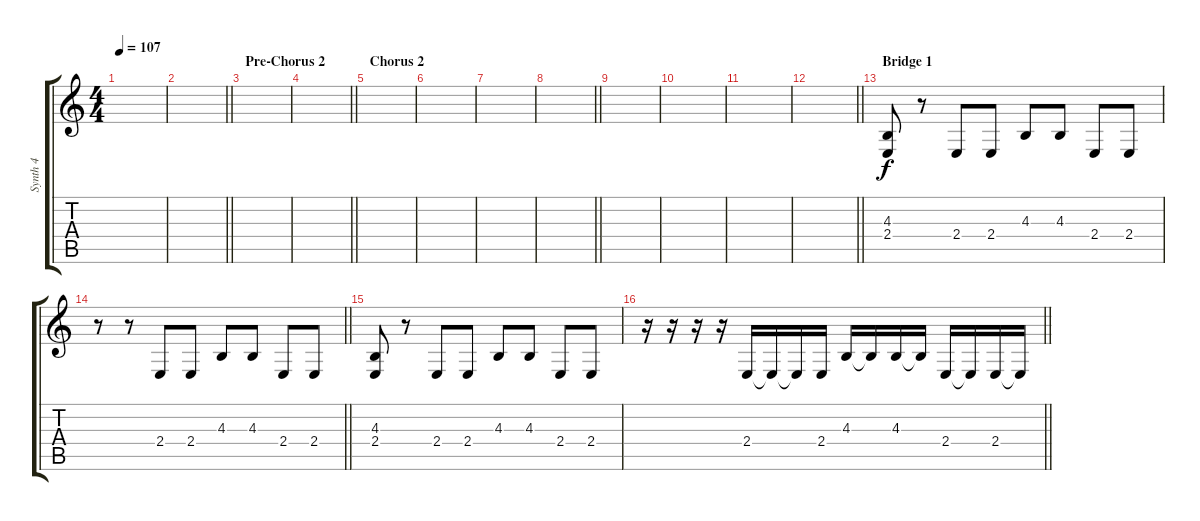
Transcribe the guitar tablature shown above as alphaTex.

\track ("Synth 4" "Synth 4") {instrument vibraphone}
\staff {score tabs}
\tuning (E4 B3 G3 D3 A2 E2) {hide}
\ts (4 4)
\tempo 107
\clef g2
\ks c
|
\barLineRight lightlight
|
\section ("" "Pre-Chorus 2")
|
\barLineRight lightlight
|
\section ("" "Chorus 2")
|
|
|
\barLineRight lightlight
|
|
|
|
\barLineRight lightlight
|
\section ("" "Bridge 1")
(4.3 2.4).8 r.8 2.4.8 2.4.8 4.3.8 4.3.8 2.4.8 2.4.8 |
\barLineRight lightlight
r.8 r.8 2.4.8 2.4.8 4.3.8 4.3.8 2.4.8 2.4.8 |
(4.3 2.4).8 r.8 2.4.8 2.4.8 4.3.8 4.3.8 2.4.8 2.4.8 |
\barLineRight lightlight
r.16 r.16 r.16 r.16 2.4.16 2.4{t}.16 2.4{t}.16 2.4.16 4.3.16 4.3{t}.16 4.3.16 4.3{t}.16 2.4.16 2.4{t}.16 2.4.16 2.4{t}.16
